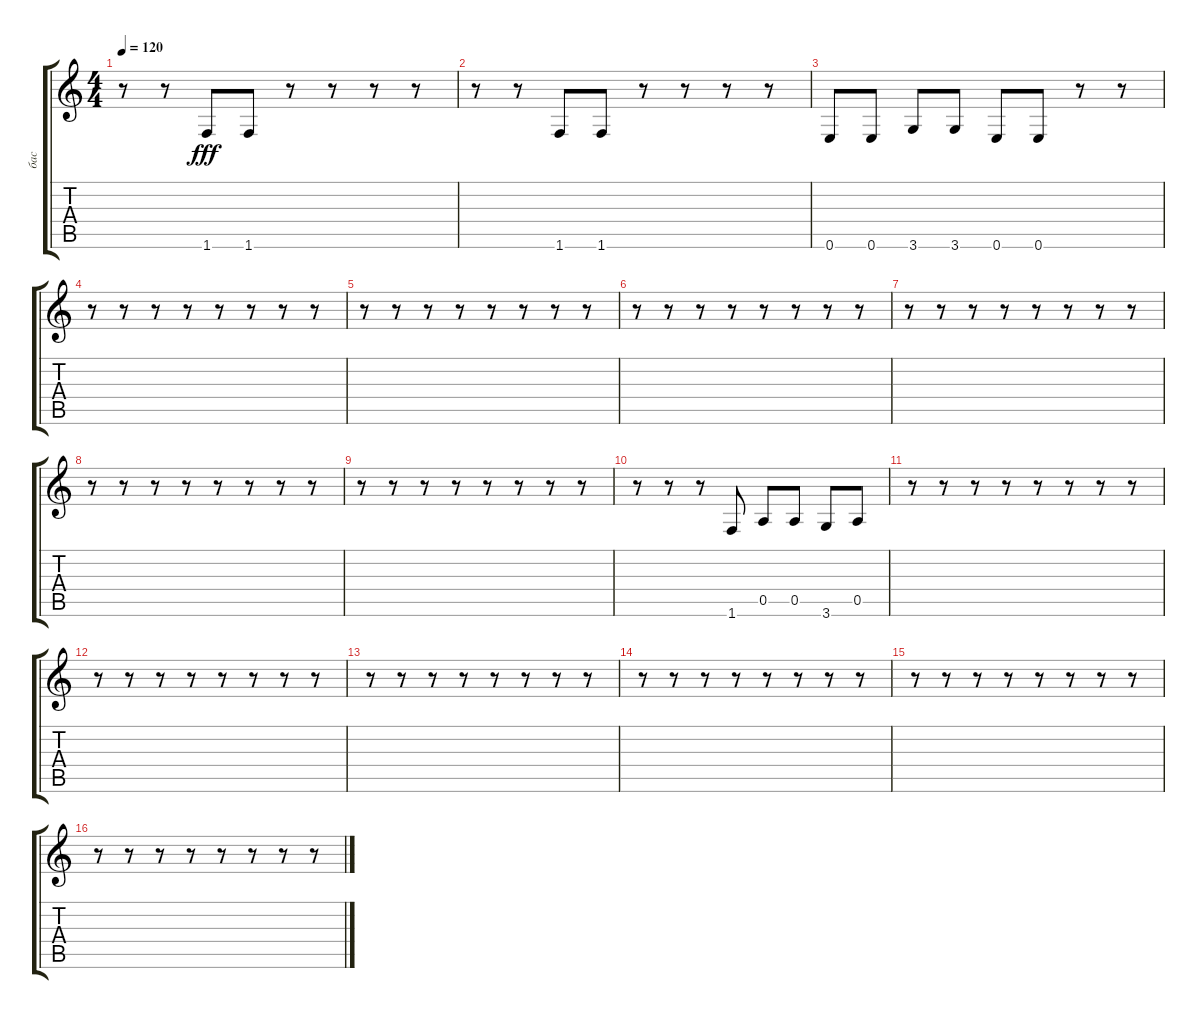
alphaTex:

\track ("бас" "бас") {instrument electricbasspick}
\staff {score tabs}
\tuning (E4 B3 G3 D3 A2 E2) {hide}
\ts (4 4)
\tempo 120
\clef g2
\ks c
r.8{dy fff} r.8 1.6.8 1.6.8 r.8 r.8 r.8 r.8 |
r.8 r.8 1.6.8 1.6.8 r.8 r.8 r.8 r.8 |
0.6.8 0.6.8 3.6.8 3.6.8 0.6.8 0.6.8 r.8 r.8 |
r.8 r.8 r.8 r.8 r.8 r.8 r.8 r.8 |
r.8 r.8 r.8 r.8 r.8 r.8 r.8 r.8 |
r.8 r.8 r.8 r.8 r.8 r.8 r.8 r.8 |
r.8 r.8 r.8 r.8 r.8 r.8 r.8 r.8 |
r.8 r.8 r.8 r.8 r.8 r.8 r.8 r.8 |
r.8 r.8 r.8 r.8 r.8 r.8 r.8 r.8 |
r.8 r.8 r.8 1.6.8 0.5.8 0.5.8 3.6.8 0.5.8 |
r.8 r.8 r.8 r.8 r.8 r.8 r.8 r.8 |
r.8 r.8 r.8 r.8 r.8 r.8 r.8 r.8 |
r.8 r.8 r.8 r.8 r.8 r.8 r.8 r.8 |
r.8 r.8 r.8 r.8 r.8 r.8 r.8 r.8 |
r.8 r.8 r.8 r.8 r.8 r.8 r.8 r.8 |
r.8 r.8 r.8 r.8 r.8 r.8 r.8 r.8
